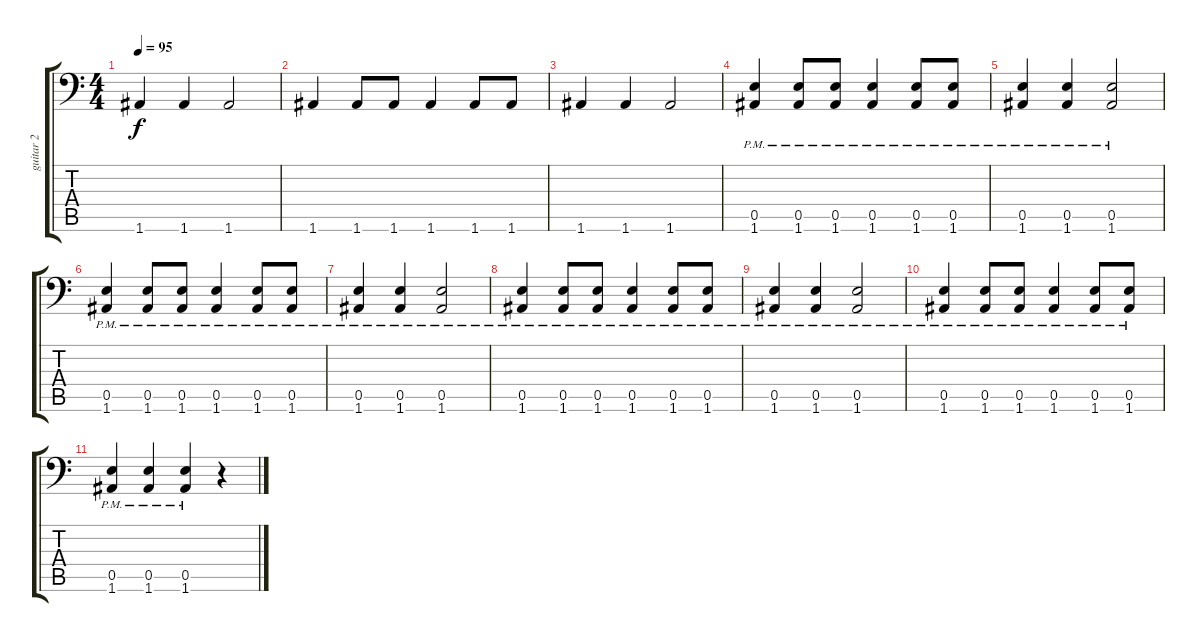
\track ("guitar 2" "guitar 2") {instrument distortionguitar}
\staff {score tabs}
\tuning (B3 Gb3 D3 A2 E2 A1) {hide}
\ts (4 4)
\tempo 95
\clef f4
\ks c
1.6.4{dy f} 1.6.4 1.6.2 |
1.6.4 1.6.8 1.6.8 1.6.4 1.6.8 1.6.8 |
1.6.4 1.6.4 1.6.2 |
(0.5{pm} 1.6{pm}).4 (0.5{pm} 1.6{pm}).8 (0.5{pm} 1.6{pm}).8 (0.5{pm} 1.6{pm}).4 (0.5{pm} 1.6{pm}).8 (0.5{pm} 1.6{pm}).8 |
(0.5{pm} 1.6{pm}).4 (0.5{pm} 1.6{pm}).4 (0.5{pm} 1.6{pm}).2 |
(0.5{pm} 1.6{pm}).4 (0.5{pm} 1.6{pm}).8 (0.5{pm} 1.6{pm}).8 (0.5{pm} 1.6{pm}).4 (0.5{pm} 1.6{pm}).8 (0.5{pm} 1.6{pm}).8 |
(0.5{pm} 1.6{pm}).4 (0.5{pm} 1.6{pm}).4 (0.5{pm} 1.6{pm}).2 |
(0.5{pm} 1.6{pm}).4 (0.5{pm} 1.6{pm}).8 (0.5{pm} 1.6{pm}).8 (0.5{pm} 1.6{pm}).4 (0.5{pm} 1.6{pm}).8 (0.5{pm} 1.6{pm}).8 |
(0.5{pm} 1.6{pm}).4 (0.5{pm} 1.6{pm}).4 (0.5{pm} 1.6{pm}).2 |
(0.5{pm} 1.6{pm}).4 (0.5{pm} 1.6{pm}).8 (0.5{pm} 1.6{pm}).8 (0.5{pm} 1.6{pm}).4 (0.5{pm} 1.6{pm}).8 (0.5{pm} 1.6{pm}).8 |
(0.5{pm} 1.6{pm}).4 (0.5{pm} 1.6{pm}).4 (0.5{pm} 1.6{pm}).4 r.4
